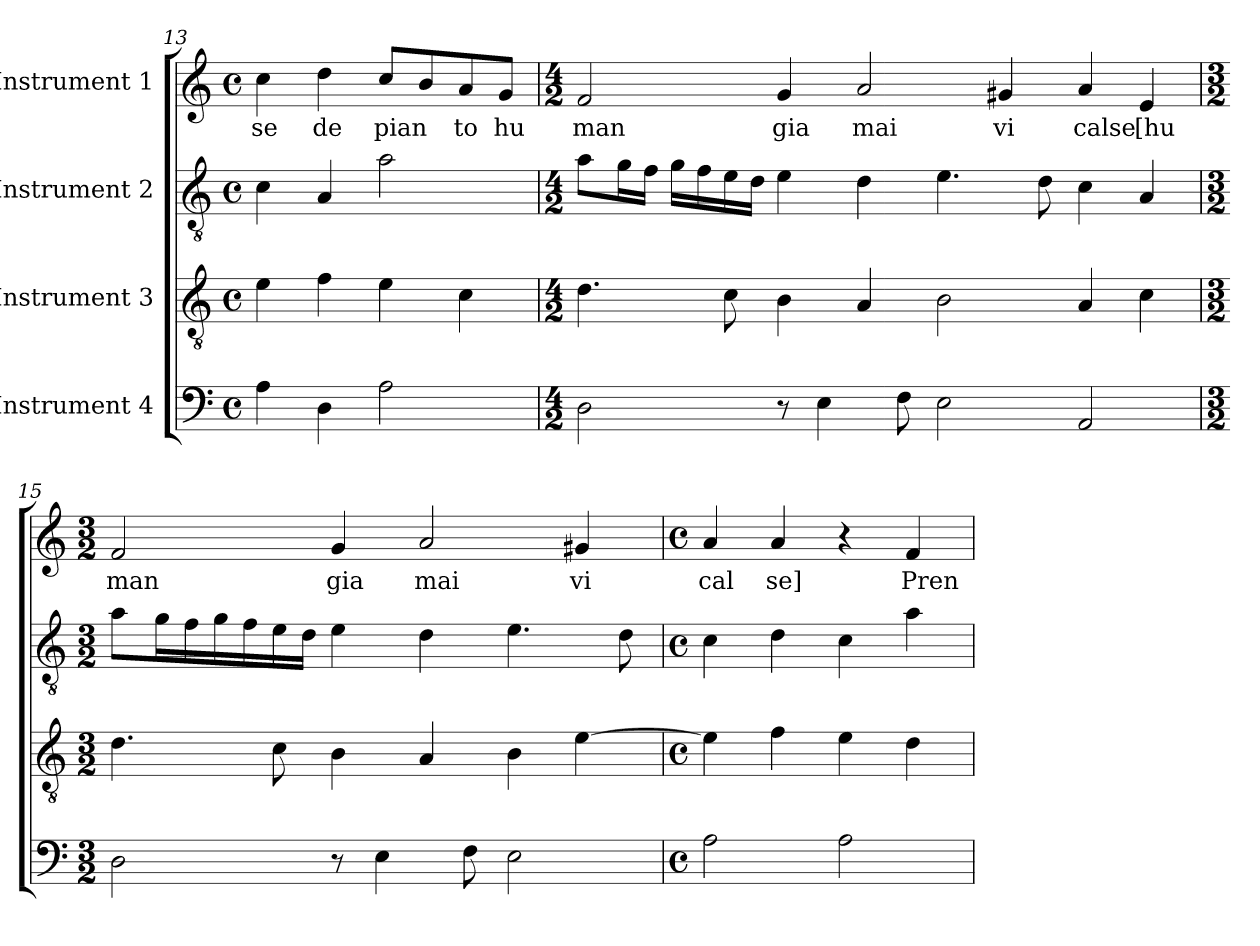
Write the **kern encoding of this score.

**kern	**kern	**kern	**kern	**text
*part4	*part3	*part2	*part1	*part1
*staff4	*staff3	*staff2	*staff1	*staff1
*I"Instrument 4	*I"Instrument 3	*I"Instrument 2	*I"Instrument 1	*
!!LO:LB:g=z
*clefF4	*clefGv2	*clefGv2	*clefG2	*
*M4/4	*M4/4	*M4/4	*M4/4	*
*met(c)	*met(c)	*met(c)	*met(c)	*
=13	=13	=13	=13	=13
!	!	!	!	!LO:LY:b:cj
4A\	4e\	4c\	4cc\	se
!	!	!	!	!LO:LY:b:cj
4D\	4f\	4A/	4dd\	de
!	!	!	!	!LO:LY:b
2A\	4e\	2a\	8cc/L	pian
.	.	.	8b/	.
!	!	!	!	!LO:LY:b
.	4c\	.	8a/	to
!	!	!	!	!LO:LY:b
.	.	.	8g/J	hu
=14	=14	=14	=14	=14
*M4/2	*M4/2	*M4/2	*M4/2	*
!	!	!	!	!LO:LY:b:cj
2D\	4.d\	8a\L	2f/	man
.	.	16g\	.	.
.	.	16f\J	.	.
.	.	16g\L	.	.
.	.	16f\	.	.
.	8c\	16e\	.	.
.	.	16d\J	.	.
!	!	!	!	!LO:LY:b:cj
8r	4B\	4e\	4g/	gia
4E\	.	.	.	.
!	!	!	!	!LO:LY:b:cj
.	4A/	4d\	2a/	mai
8F\	.	.	.	.
2E\	2B\	4.e\	.	.
!	!	!	!	!LO:LY:b:cj
.	.	.	4g#/	vi
.	.	8d\	.	.
!	!	!	!	!LO:LY:b:cj
2AA/	4A/	4c\	4a/	calse
!	!	!	!	!LO:LY:b
.	4c\	4A/	4e/	[hu
=15	=15	=15	=15	=15
*M3/2	*M3/2	*M3/2	*M3/2	*
!	!	!	!	!LO:LY:b:cj
2D\	4.d\	8a\L	2f/	man
.	.	16g\	.	.
.	.	16f\	.	.
.	.	16g\	.	.
.	.	16f\	.	.
.	8c\	16e\	.	.
.	.	16d\J	.	.
!	!	!	!	!LO:LY:b:cj
8r	4B\	4e\	4g/	gia
4E\	.	.	.	.
!	!	!	!	!LO:LY:b:cj
.	4A/	4d\	2a/	mai
8F\	.	.	.	.
2E\	4B\	4.e\	.	.
!	!	!	!	!LO:LY:b:cj
.	[>4e\	.	4g#/	vi
.	.	8d\	.	.
=16	=16	=16	=16	=16
*M4/4	*M4/4	*M4/4	*M4/4	*
*met(c)	*met(c)	*met(c)	*met(c)	*
!	!	!	!	!LO:LY:b:cj
2A\	4e\]	4c\	4a/	cal
!	!	!	!	!LO:LY:b:cj
.	4f\	4d\	4a/	se]
2A\	4e\	4c\	4r	.
!	!	!	!	!LO:LY:b:cj
.	4d\	4a\	4f/	Pren
=	=	=	=	=
*-	*-	*-	*-	*-
